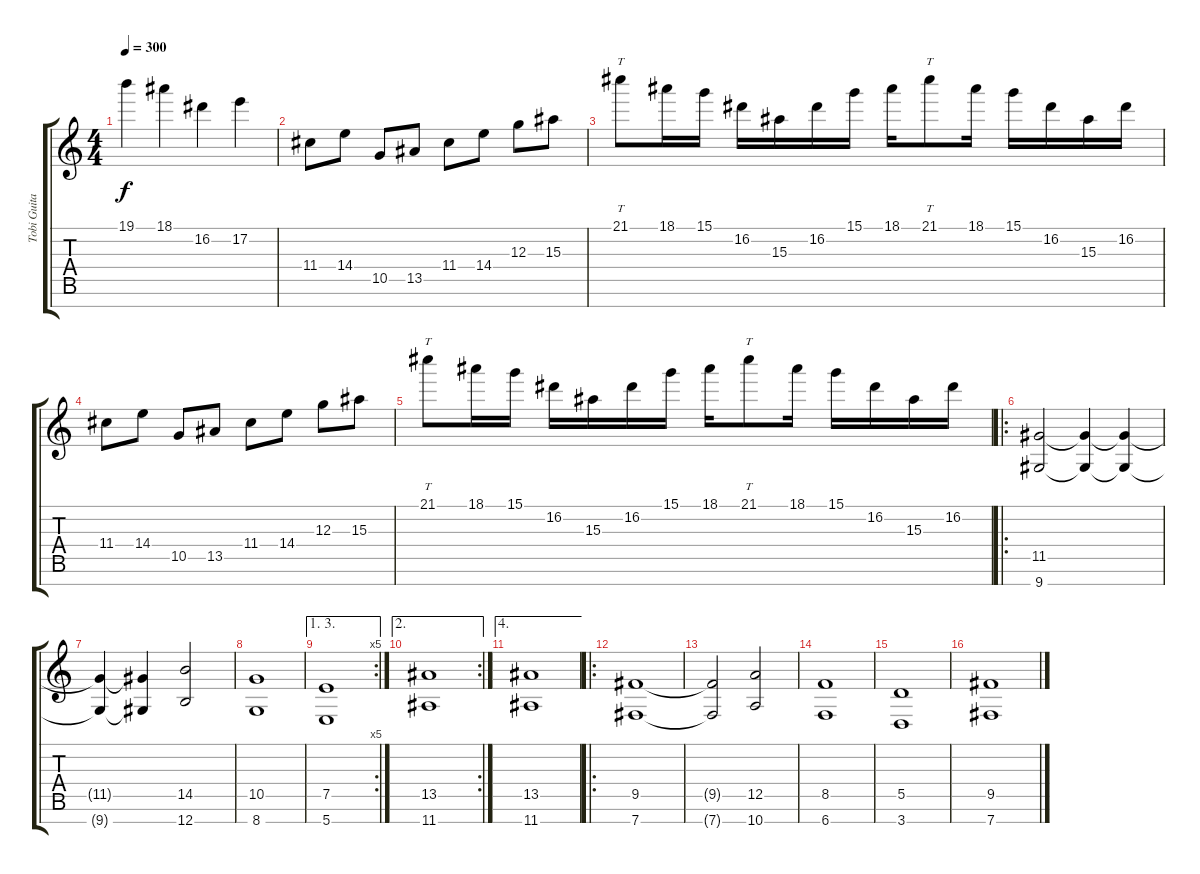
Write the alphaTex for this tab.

\track ("Tobi Guitar (7 String)" "Tobi Guita") {instrument distortionguitar}
\staff {score tabs}
\tuning (E4 B3 G3 D3 A2 E2 B1) {hide}
\ts (4 4)
\tempo 300
\clef g2
\ks c
19.1.4{dy f} 18.1.4 16.2.4 17.2.4 |
11.4.8 14.4.8 10.5.8 13.5.8 11.4.8 14.4.8 12.3.8 15.3.8 |
21.1.8{tt} 18.1.16 15.1.16 16.2.16 15.3.16 16.2.16 15.1.16 18.1.16 21.1.8{tt} 18.1.16 15.1.16 16.2.16 15.3.16 16.2.16 |
11.4.8 14.4.8 10.5.8 13.5.8 11.4.8 14.4.8 12.3.8 15.3.8 |
21.1.8{tt} 18.1.16 15.1.16 16.2.16 15.3.16 16.2.16 15.1.16 18.1.16 21.1.8{tt} 18.1.16 15.1.16 16.2.16 15.3.16 16.2.16 |
\ro
(11.5 9.7).2 (11.5{t} 9.7{t}).4 (11.5{t} 9.7{t}).4 |
(11.5{t} 9.7{t}).4 (11.5{t} 9.7{t}).4 (14.5 12.7).2 |
(10.5 8.7).1 |
\ae (1 3)
\rc 5
(7.5 5.7).1 |
\ae 2
\rc 2
(13.5 11.7).1 |
\ae 4
(13.5 11.7).1 |
\ro
(9.5 7.7).1 |
(9.5{t} 7.7{t}).2 (12.5 10.7).2 |
(8.5 6.7).1 |
(5.5 3.7).1 |
(9.5 7.7).1
